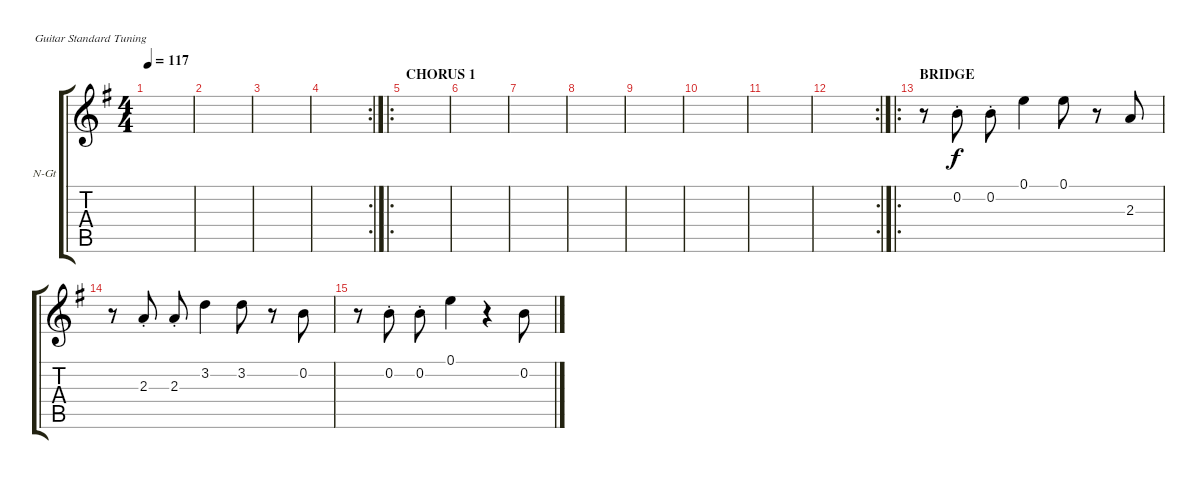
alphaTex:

\defaultSystemsLayout 4
\bracketExtendMode groupsimilarinstruments
\firstSystemTrackNameOrientation horizontal
\otherSystemsTrackNameOrientation horizontal
\track ("Nylon Guitar" "N-Gt") {instrument acousticguitarnylon}
\staff {score tabs}
\tuning (E4 B3 G3 D3 A2 E2)
\ts (4 4)
\tempo 117
\clef g2
\scale
0.333333
\ks eminor
|
\scale
0.333333 |
\scale
0.333333 |
\rc 2
\scale
0.333333 |
\ro
\section ("" "CHORUS 1")
\scale
0.363184 |
\scale
0.303483 |
\scale
0.333333 |
\scale
0.333333 |
\scale
0.333333 |
\scale
0.322751 |
\scale
0.322751 |
\rc 2
\scale
0.354497 |
\ro
\section ("" "BRIDGE")
\scale
0.374359 r.8 0.2{st}.8{dy f} 0.2{st}.8 0.1.4 0.1.8 r.8 2.3.8 |
\scale
0.312821 r.8 2.3{st}.8 2.3{st}.8 3.2.4 3.2.8 r.8 0.2.8 |
\scale
0.312821 r.8 0.2{st}.8 0.2{st}.8 0.1.4 r.4 0.2.8 |
\scale
0.333333
